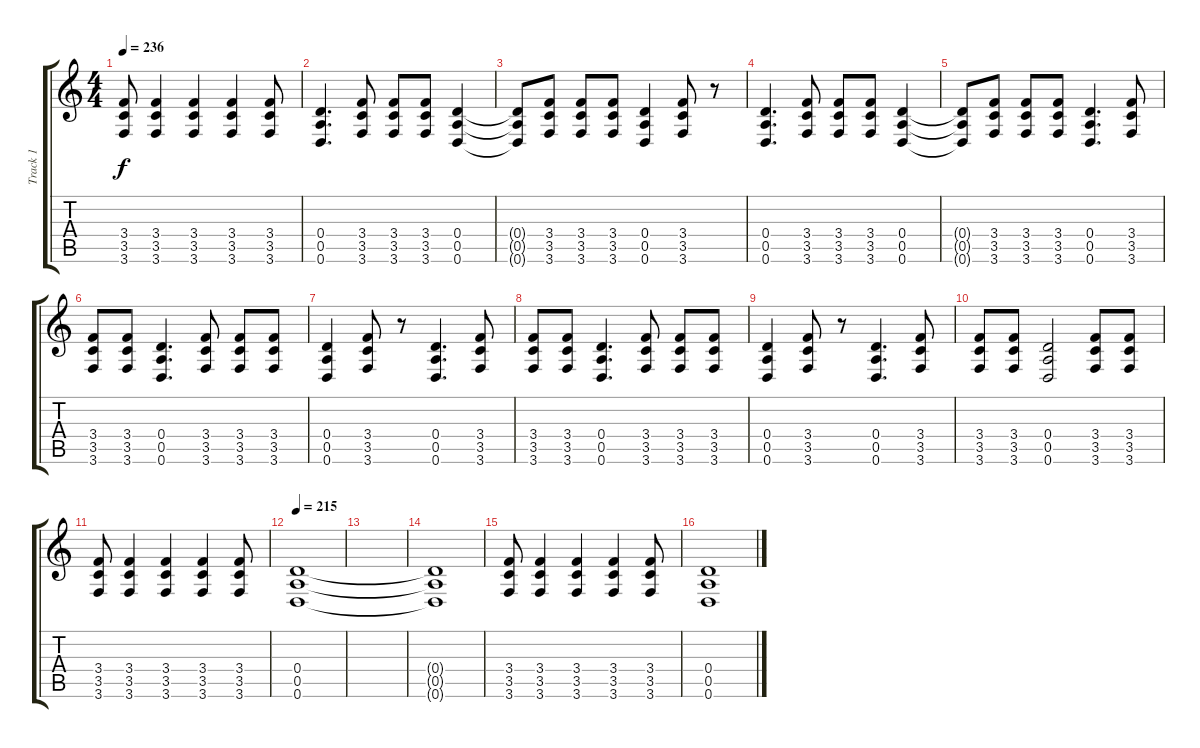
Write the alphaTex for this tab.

\track ("Track 1" "Track 1") {instrument distortionguitar}
\staff {score tabs}
\tuning (E4 B3 G3 D3 A2 D2) {hide}
\ts (4 4)
\tempo 236
\clef g2
\ks c
(3.4 3.5 3.6).8{dy f} (3.4 3.5 3.6).4 (3.4 3.5 3.6).4 (3.4 3.5 3.6).4 (3.4 3.5 3.6).8 |
(0.4 0.5 0.6).4{d} (3.4 3.5 3.6).8 (3.4 3.5 3.6).8 (3.4 3.5 3.6).8 (0.4 0.5 0.6).4 |
(0.4{t} 0.5{t} 0.6{t}).8 (3.4 3.5 3.6).8 (3.4 3.5 3.6).8 (3.4 3.5 3.6).8 (0.4 0.5 0.6).4 (3.4 3.5 3.6).8 r.8 |
(0.4 0.5 0.6).4{d} (3.4 3.5 3.6).8 (3.4 3.5 3.6).8 (3.4 3.5 3.6).8 (0.4 0.5 0.6).4 |
(0.4{t} 0.5{t} 0.6{t}).8 (3.4 3.5 3.6).8 (3.4 3.5 3.6).8 (3.4 3.5 3.6).8 (0.4 0.5 0.6).4{d} (3.4 3.5 3.6).8 |
(3.4 3.5 3.6).8 (3.4 3.5 3.6).8 (0.4 0.5 0.6).4{d} (3.4 3.5 3.6).8 (3.4 3.5 3.6).8 (3.4 3.5 3.6).8 |
(0.4 0.5 0.6).4 (3.4 3.5 3.6).8 r.8 (0.4 0.5 0.6).4{d} (3.4 3.5 3.6).8 |
(3.4 3.5 3.6).8 (3.4 3.5 3.6).8 (0.4 0.5 0.6).4{d} (3.4 3.5 3.6).8 (3.4 3.5 3.6).8 (3.4 3.5 3.6).8 |
(0.4 0.5 0.6).4 (3.4 3.5 3.6).8 r.8 (0.4 0.5 0.6).4{d} (3.4 3.5 3.6).8 |
(3.4 3.5 3.6).8 (3.4 3.5 3.6).8 (0.4 0.5 0.6).2 (3.4 3.5 3.6).8 (3.4 3.5 3.6).8 |
(3.4 3.5 3.6).8 (3.4 3.5 3.6).4 (3.4 3.5 3.6).4 (3.4 3.5 3.6).4 (3.4 3.5 3.6).8 |
\tempo 215
(0.4 0.5 0.6).1 |
|
(0.4{t} 0.5{t} 0.6{t}).1 |
(3.4 3.5 3.6).8 (3.4 3.5 3.6).4 (3.4 3.5 3.6).4 (3.4 3.5 3.6).4 (3.4 3.5 3.6).8 |
(0.4 0.5 0.6).1
